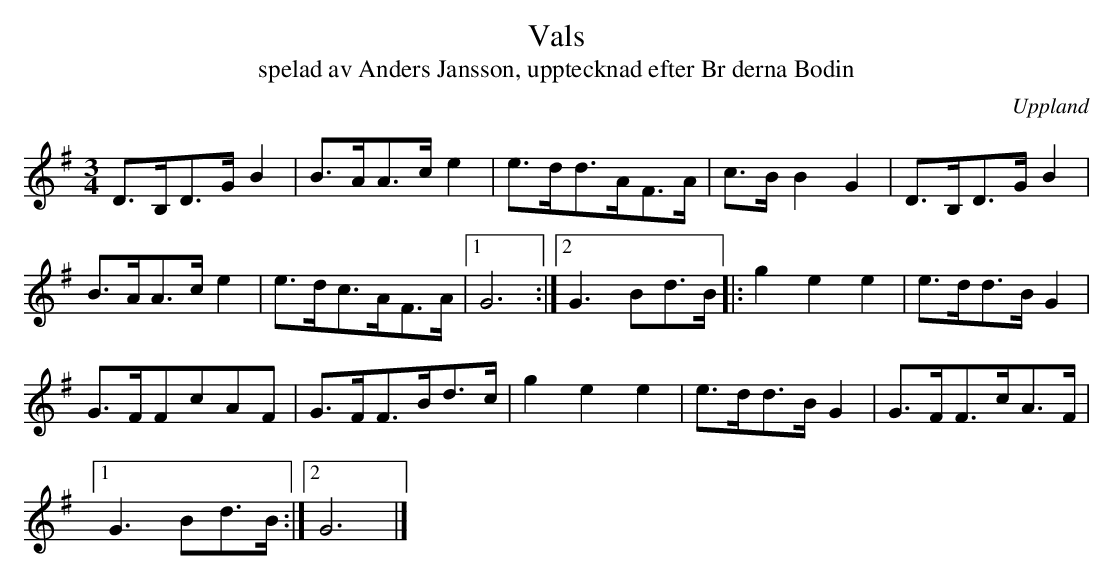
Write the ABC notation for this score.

X:1
T:Vals
T:spelad av Anders Jansson, upptecknad efter Br derna Bodin
O:Uppland
M:3/4
L:1/8
K:G
D>B,D>G B2 | B>AA>c e2 | e>dd>AF>A | c>B B2 G2 | D>B,D>G B2 |
B>AA>c e2 | e>dc>AF>A |1 G6 :|2 G3 Bd>B |: g2 e2 e2 | e>dd>B G2 |
G>FFcAF | G>FF>Bd>c | g2 e2 e2 | e>dd>B G2 | G>FF>cA>F |
[1 G3 Bd>B :|2 G6 |]
